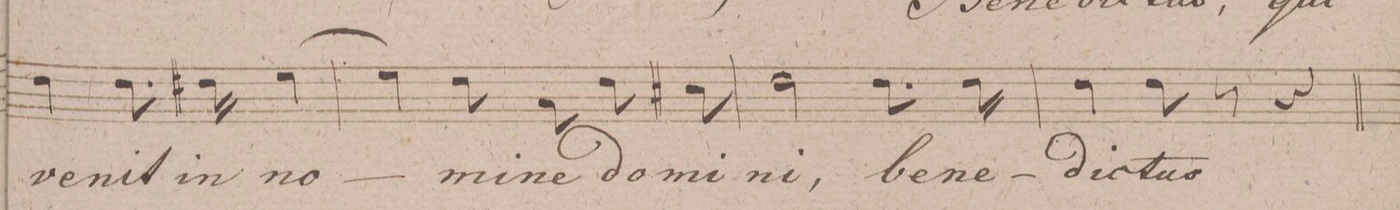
**kern	**text	**dynam
*I"Alto.	*	*
*clefC3	*	*
*k[f#c#g#]	*	*
*M3/4	*	*
4e\	ve-	.
8.e\	-nit	.
16e#X\	in	.
[4f#\	no-	.
=33	=33	=33
4f#\]	.	.
8e\	-mi-	.
8B\	-ne	.
8e\	do-	.
8d#X\	-mi-	.
=34	=34	=34
*2\right	*	*
2e\	-ni,	.
8.e\	be-	.
16e\	-ne-	.
=35	=35	=35
4e\	-dic-	.
8e\	-tus	.
8r	.	.
4r	.	.
=36	=36	=36
*-	*-	*-
